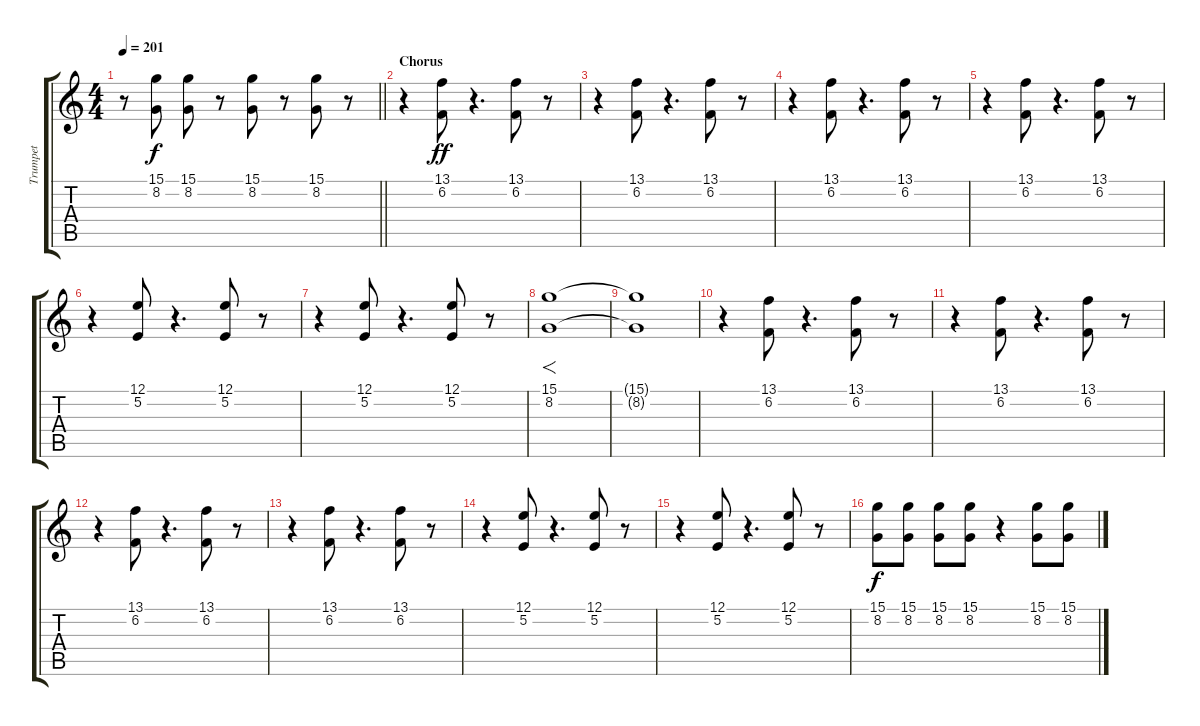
\track ("Trumpet" "Trumpet") {instrument trombone}
\staff {score tabs}
\tuning (E4 B3 G3 D3 A2 E2) {hide}
\ts (4 4)
\tempo 201
\clef g2
\barLineRight lightlight
\ks c
r.8{dy f} (15.1 8.2).8 (15.1 8.2).8 r.8 (15.1 8.2).8 r.8 (15.1 8.2).8 r.8 |
\section ("" "Chorus")
r.4 (13.1 6.2).8{dy ff} r.4{d} (13.1 6.2).8 r.8 |
r.4 (13.1 6.2).8 r.4{d} (13.1 6.2).8 r.8 |
r.4 (13.1 6.2).8 r.4{d} (13.1 6.2).8 r.8 |
r.4 (13.1 6.2).8 r.4{d} (13.1 6.2).8 r.8 |
r.4 (12.1 5.2).8 r.4{d} (12.1 5.2).8 r.8 |
r.4 (12.1 5.2).8 r.4{d} (12.1 5.2).8 r.8 |
(15.1 8.2).1{f} |
(15.1{t} 8.2{t}).1 |
r.4 (13.1 6.2).8 r.4{d} (13.1 6.2).8 r.8 |
r.4 (13.1 6.2).8 r.4{d} (13.1 6.2).8 r.8 |
r.4 (13.1 6.2).8 r.4{d} (13.1 6.2).8 r.8 |
r.4 (13.1 6.2).8 r.4{d} (13.1 6.2).8 r.8 |
r.4 (12.1 5.2).8 r.4{d} (12.1 5.2).8 r.8 |
r.4 (12.1 5.2).8 r.4{d} (12.1 5.2).8 r.8 |
(15.1 8.2).8{dy f} (15.1 8.2).8 (15.1 8.2).8 (15.1 8.2).8 r.4 (15.1 8.2).8 (15.1 8.2).8
